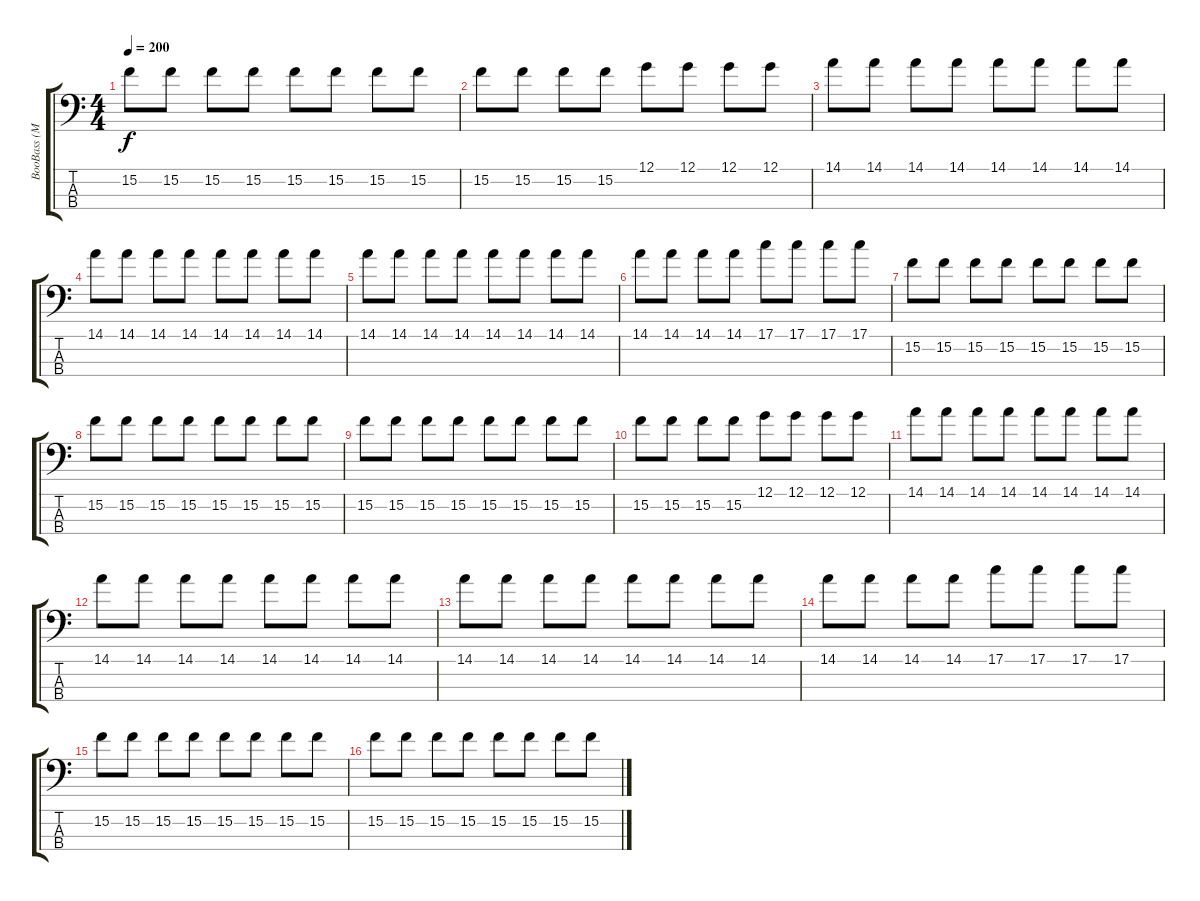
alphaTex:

\track ("BooBass (MIDI)" "BooBass (M") {instrument electricbassfinger}
\staff {score tabs}
\tuning (G2 D2 A1 E1) {hide}
\ts (4 4)
\tempo 200
\clef f4
\ks c
15.2.8{dy f} 15.2.8 15.2.8 15.2.8 15.2.8 15.2.8 15.2.8 15.2.8 |
15.2.8 15.2.8 15.2.8 15.2.8 12.1.8 12.1.8 12.1.8 12.1.8 |
14.1.8 14.1.8 14.1.8 14.1.8 14.1.8 14.1.8 14.1.8 14.1.8 |
14.1.8 14.1.8 14.1.8 14.1.8 14.1.8 14.1.8 14.1.8 14.1.8 |
14.1.8 14.1.8 14.1.8 14.1.8 14.1.8 14.1.8 14.1.8 14.1.8 |
14.1.8 14.1.8 14.1.8 14.1.8 17.1.8 17.1.8 17.1.8 17.1.8 |
15.2.8 15.2.8 15.2.8 15.2.8 15.2.8 15.2.8 15.2.8 15.2.8 |
15.2.8 15.2.8 15.2.8 15.2.8 15.2.8 15.2.8 15.2.8 15.2.8 |
15.2.8 15.2.8 15.2.8 15.2.8 15.2.8 15.2.8 15.2.8 15.2.8 |
15.2.8 15.2.8 15.2.8 15.2.8 12.1.8 12.1.8 12.1.8 12.1.8 |
14.1.8 14.1.8 14.1.8 14.1.8 14.1.8 14.1.8 14.1.8 14.1.8 |
14.1.8 14.1.8 14.1.8 14.1.8 14.1.8 14.1.8 14.1.8 14.1.8 |
14.1.8 14.1.8 14.1.8 14.1.8 14.1.8 14.1.8 14.1.8 14.1.8 |
14.1.8 14.1.8 14.1.8 14.1.8 17.1.8 17.1.8 17.1.8 17.1.8 |
15.2.8 15.2.8 15.2.8 15.2.8 15.2.8 15.2.8 15.2.8 15.2.8 |
15.2.8 15.2.8 15.2.8 15.2.8 15.2.8 15.2.8 15.2.8 15.2.8
